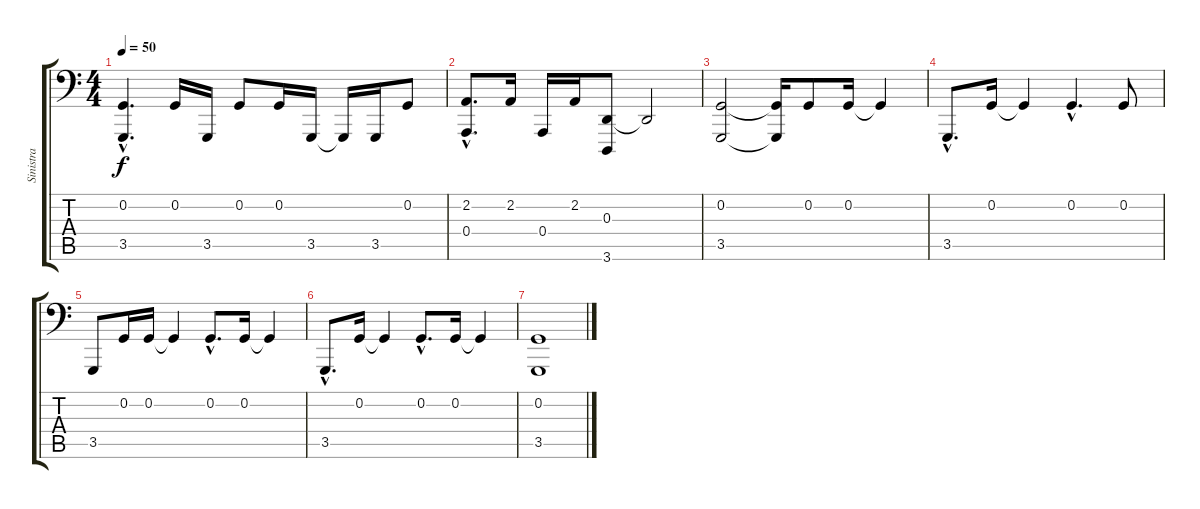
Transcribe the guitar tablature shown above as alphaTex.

\track ("Sinistra" "Sinistra") {instrument acousticgrandpiano}
\staff {score tabs}
\tuning (C3 G2 D2 A1 E1 B0) {hide}
\ts (4 4)
\tempo 50
\clef f4
\ks c
(0.2{hac} 3.5{hac}).4{d dy f} 0.2.16 3.5.16 0.2.8 0.2.16 3.5.16 3.5{t}.16 3.5.16 0.2.8 |
(2.2{hac} 0.4{hac}).8{d} 2.2.16 0.4.16 2.2.16 (0.3 3.6).8 0.3{t}.2 |
(0.2 3.5).2 (0.2{t} 3.5{t}).16 0.2.8 0.2.16 0.2{t}.4 |
3.5{hac}.8{d} 0.2.16 0.2{t}.4 0.2{hac}.4{d} 0.2.8 |
3.5.8 0.2.16 0.2.16 0.2{t}.4 0.2{hac}.8{d} 0.2.16 0.2{t}.4 |
3.5{hac}.8{d} 0.2.16 0.2{t}.4 0.2{hac}.8{d} 0.2.16 0.2{t}.4 |
(0.2 3.5).1
